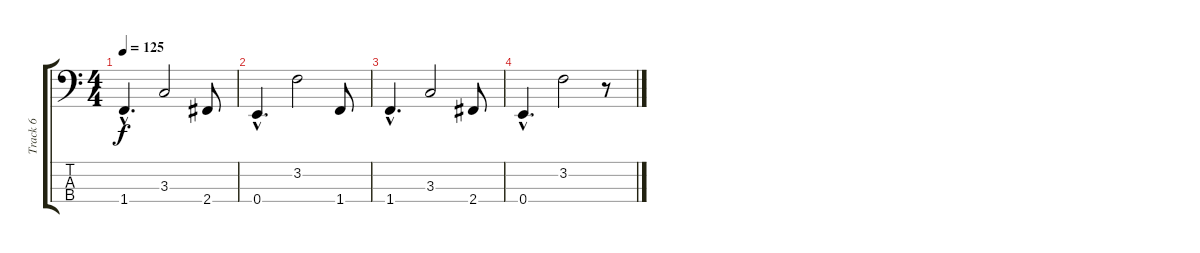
\track ("Track 6" "Track 6") {instrument synthbass2}
\staff {score tabs}
\tuning (G2 D2 A1 E1) {hide}
\ts (4 4)
\tempo 125
\clef f4
\ks c
1.4{hac}.4{d dy f} 3.3.2 2.4.8 |
0.4{hac}.4{d} 3.2.2 1.4.8 |
1.4{hac}.4{d} 3.3.2 2.4.8 |
0.4{hac}.4{d} 3.2.2 r.8
